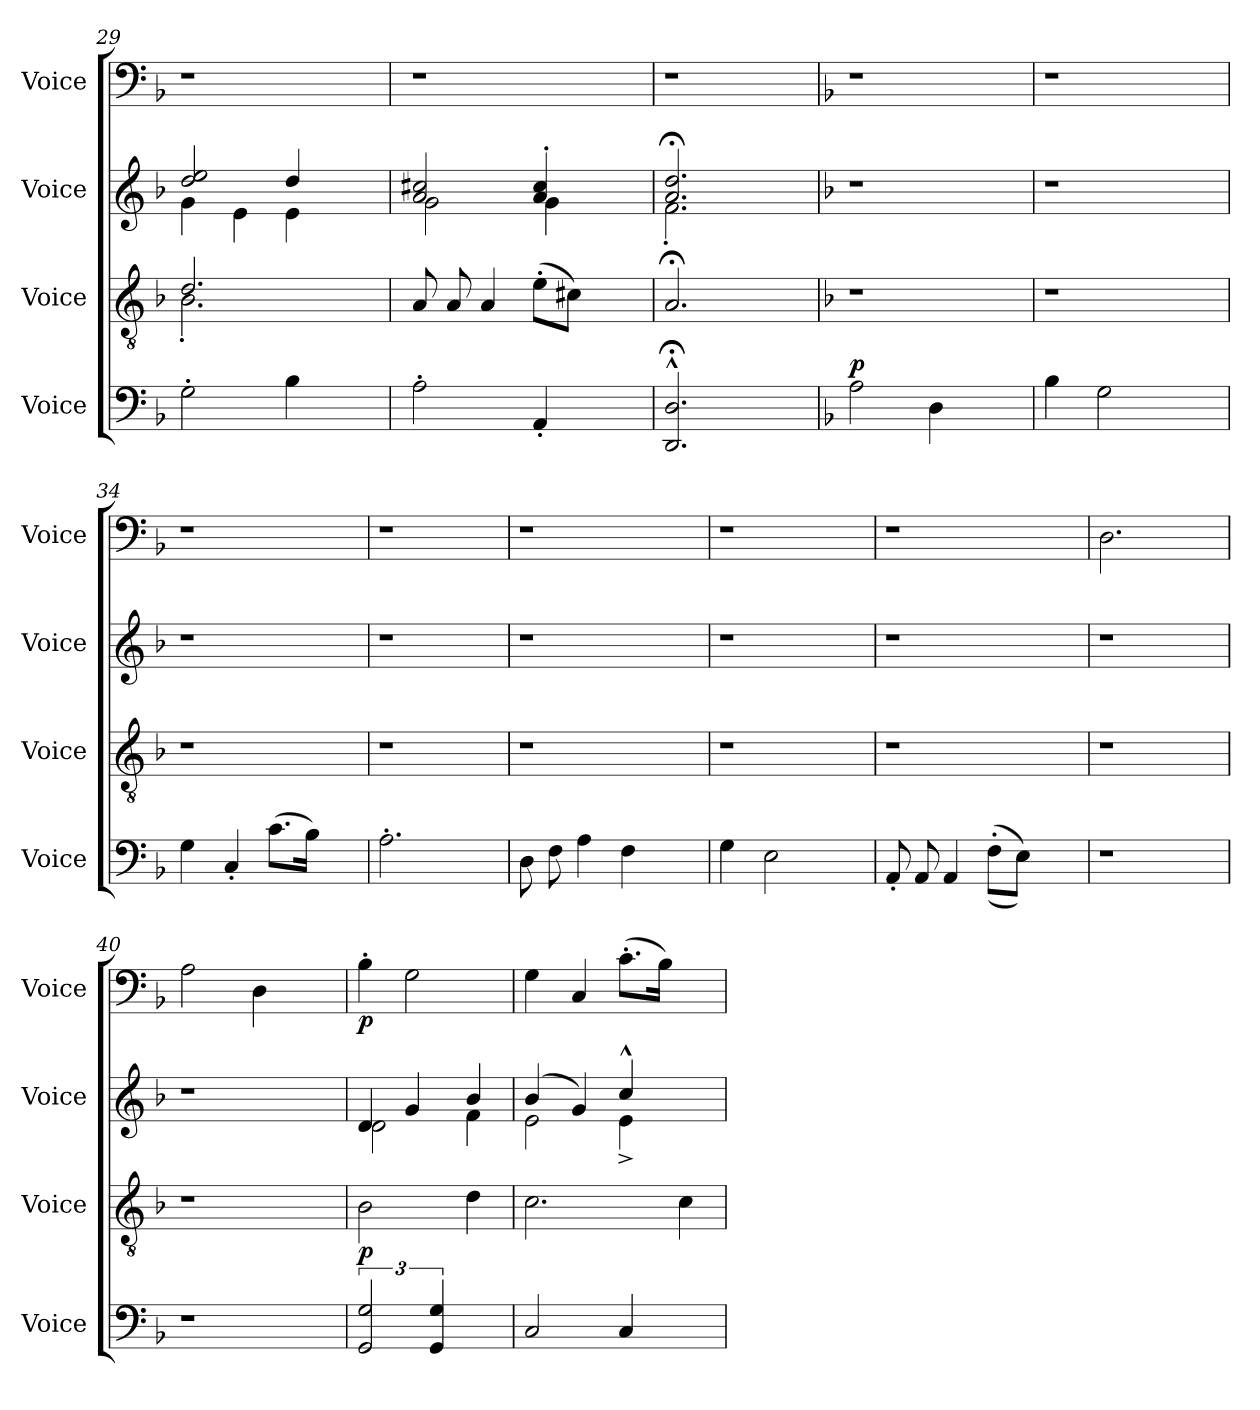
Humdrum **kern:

**kern	**dynam	**kern	**dynam	**kern	**kern	**dynam
*part4	*part4	*part3	*part3	*part2	*part1	*part1
*staff4	*staff4	*staff3	*staff3	*staff2	*staff1	*staff1
*I"Voice	*	*I"Voice	*	*I"Voice	*I"Voice	*
*I'Voice	*	*I'Voice	*	*I'Voice	*I'Voice	*
*clefF4	*	*clefGv2	*	*clefG2	*clefF4	*
*k[b-]	*	*k[b-]	*	*k[b-]	*k[b-]	*
=29	=29	=29	=29	=29	=29	=29
*	*	*^	*	*^	*	*
2G'<\	.	2.d/	2.B-'<\	.	2dd/ 2ee/	4g\	1r	.
.	.	.	.	.	.	4e\	.	.
4B-\	.	.	.	.	4dd/	4e\	.	.
4ryy	.	4ryy	4ryy	.	4ryy	4ryy	.	.
*	*	*v	*v	*	*	*	*	*
=30	=30	=30	=30	=30	=30	=30	=30
2A'>\	.	8A/	.	2a/ 2cc#X/	2g\	1r	.
.	.	8A/	.	.	.	.	.
.	.	4A/	.	.	.	.	.
4AA'</	.	(>8e'<\L	.	4a/'> 4cc#/'>	4g\	.	.
.	.	8c#X\J)	.	.	.	.	.
4ryy	.	4ryy	.	4ryy	4ryy	.	.
=31	=31	=31	=31	=31	=31	=31	=31
2.DD/;<^^> 2.D/;<^^>	.	2.A;</	.	2.a/;< 2.dd/;<	2.f'<\	1r	.
4ryy	.	4ryy	.	4ryy	4ryy	.	.
*	*	*	*	*v	*v	*	*
!!LO:PB:g=z
=32	=32	=32	=32	=32	=32	=32
*k[b-]	*	*k[b-]	*	*k[b-]	*k[b-]	*
*	*	*	*	*^	*	*
!	!LO:DY:a	!	!	!	!	!	!
*	*	*	*	*v	*v	*	*
2A\	p	1r	.	1r	1r	.
4D\	.	.	.	.	.	.
4ryy	.	.	.	.	.	.
=33	=33	=33	=33	=33	=33	=33
4B-\	.	1r	.	1r	1r	.
2G\	.	.	.	.	.	.
4ryy	.	.	.	.	.	.
=34	=34	=34	=34	=34	=34	=34
4G\	.	1r	.	1r	1r	.
4C'</	.	.	.	.	.	.
(>8.c\L	.	.	.	.	.	.
16B-\Jk)	.	.	.	.	.	.
4ryy	.	.	.	.	.	.
=35	=35	=35	=35	=35	=35	=35
2.A'<\	.	1r	.	1r	1r	.
4ryy	.	.	.	.	.	.
=36	=36	=36	=36	=36	=36	=36
8D\	.	1r	.	1r	1r	.
8F\	.	.	.	.	.	.
4A\	.	.	.	.	.	.
4F\	.	.	.	.	.	.
4ryy	.	.	.	.	.	.
=37	=37	=37	=37	=37	=37	=37
4G\	.	1r	.	1r	1r	.
2E\	.	.	.	.	.	.
4ryy	.	.	.	.	.	.
=38	=38	=38	=38	=38	=38	=38
8AA'</	.	1r	.	1r	1r	.
8AA/	.	.	.	.	.	.
4AA/	.	.	.	.	.	.
(>(<8F'<\L	.	.	.	.	.	.
8E\J))	.	.	.	.	.	.
4ryy	.	.	.	.	.	.
!!LO:LB:g=z
=39	=39	=39	=39	=39	=39	=39
1rF	.	1rd	.	1rdd	2.D\	.
.	.	.	.	.	4ryy	.
=40	=40	=40	=40	=40	=40	=40
1rF	.	1rd	.	1rdd	2A\	.
.	.	.	.	.	4D\	.
.	.	.	.	.	4ryy	.
=41	=41	=41	=41	=41	=41	=41
*	*	*	*	*^	*	*
!	!	!	!LO:DY:b	!	!	!	!LO:DY:b
3GG/ 3G/	.	2B-\	p	4d/	2d\	4B-'>'>'>\	p
.	.	.	.	4g/	.	2G\	.
6GG/ 6G/	.	.	.	.	.	.	.
4ryy	.	4d\	.	4b-/	4f\	.	.
=42	=42	=42	=42	=42	=42	=42	=42
2C/	.	2.c\	.	(>4b-/	2e\	4G\	.
.	.	.	.	4g/)	.	4C/	.
4C/	.	.	.	4cc^^>/	4e^<\	(>8.c'>\L	.
.	.	.	.	.	.	16B-\Jk)	.
4ryy	.	4c\	.	4ryy	4ryy	4ryy	.
*	*	*	*	*v	*v	*	*
=	=	=	=	=	=	=
*-	*-	*-	*-	*-	*-	*-
